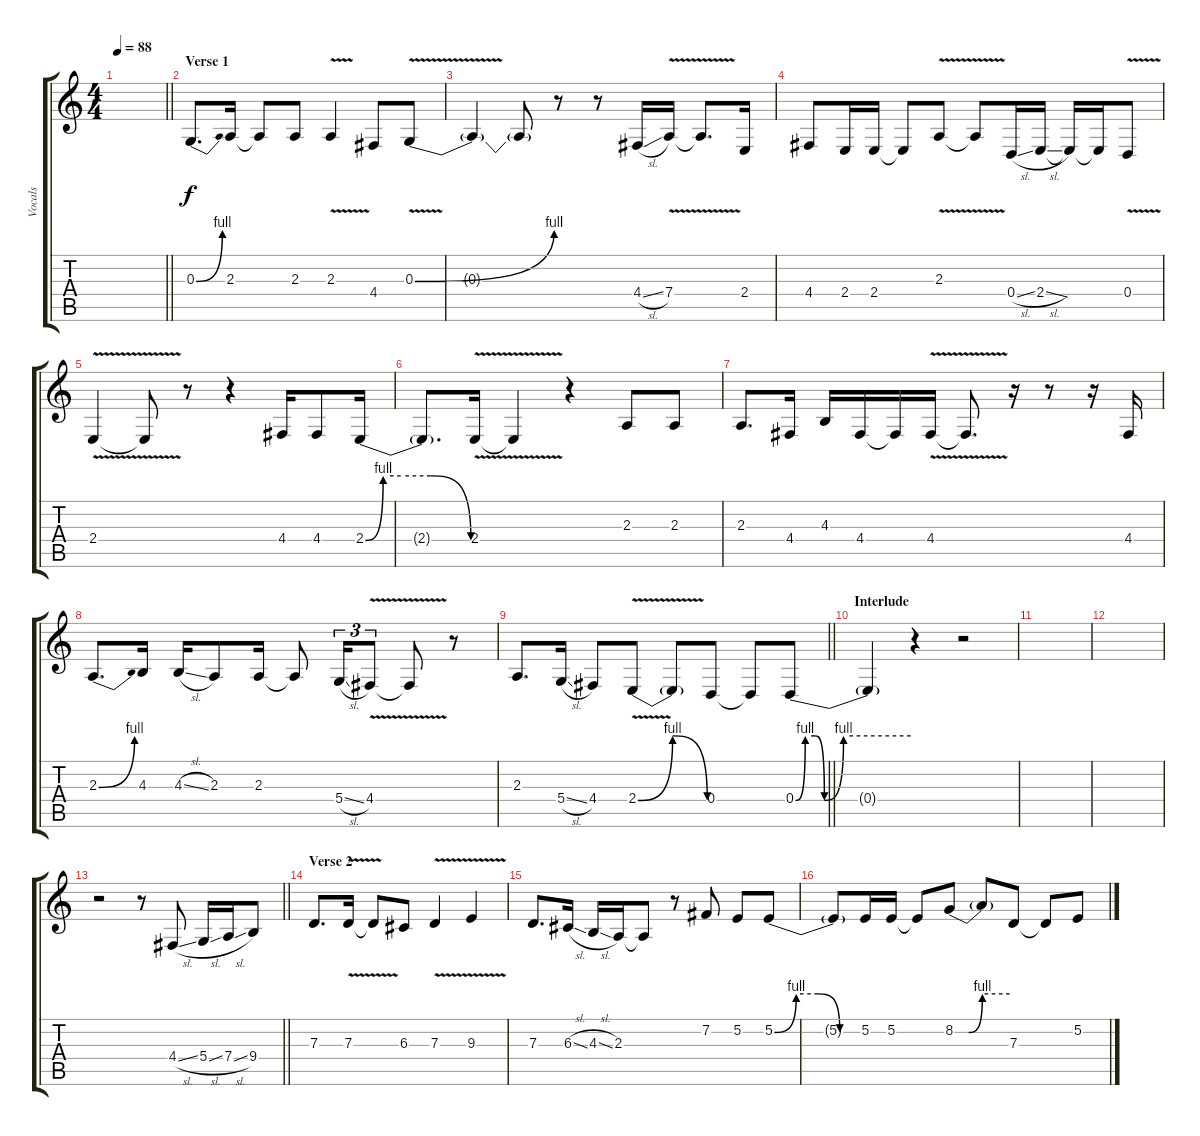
\track ("Vocals" "Vocals") {instrument ocarina}
\staff {score tabs}
\tuning (E4 B3 G3 D3 A2 E2) {hide}
\ts (4 4)
\tempo 88
\clef g2
\barLineRight lightlight
\ks c
|
\section ("" "Verse 1")
0.3{be (bend 0 0 60 4)}.8{d} 2.3.16 2.3{t}.8 2.3.8 2.3{v}.4 4.4.8 0.3{be (bend 0 0 60 4) v}.8 |
0.3{t}.4 0.3{t}.8 r.8 r.8 4.4{sl}.16 7.4{v}.16 7.4{t}.8{d} 2.4.16 |
4.4.8 2.4.16 2.4.16 2.4{t}.8 2.3{v}.8 2.3{t}.8 0.4{sl}.16 2.4{sl}.16 2.4{t}.16 2.4{t}.16 0.4{v}.8 |
2.4{v}.4 2.4{t}.8 r.8 r.4 4.4.16 4.4.8 2.4{be (custom 0 0 10 4 20 4 37 4 60 0)}.16 |
2.4{t}.8{d} 2.4{v}.16 2.4{t}.4 r.4 2.3.8 2.3.8 |
2.3.8{d} 4.4.16 4.3.16 4.4.16 4.4{t}.16 4.4{v}.16 4.4{t}.8{d} r.16 r.8 r.16 4.4.16 |
2.3{be (bend 0 0 60 4)}.8{d} 4.3.16 4.3{sl}.16 2.3.8 2.3.16 2.3{t}.8 5.4{sl}.16{tu (3 2)} 4.4{v}.8{tu (3 2)} 4.4{t}.8 r.8 |
\barLineRight lightlight
2.3.8{d} 5.4{sl}.16 4.4.8 2.4{be (bendrelease 0 0 15 4 30 4 60 0) v}.8 2.4{t}.8 0.4.8 0.4{t}.8 0.4{be (custom 0 0 5 4 10 4 15 0 25 4 60 4)}.8 |
\section ("" "Interlude")
0.4{t}.4 r.4 r.2 |
|
|
\barLineRight lightlight
r.2 r.8 4.4{sl}.8 5.4{sl}.16 7.4{sl}.16 9.4.8 |
\section ("" "Verse 2")
7.3.8{d} 7.3{v}.16 7.3{t}.8 6.3.8 7.3{v}.4 9.3{v}.4 |
7.3.8{d} 6.3{sl}.16 4.3{sl}.16 2.3.16 2.3{t}.8 r.8 7.2.8 5.2.8 5.2{be (custom 0 0 15 4 30 4 45 0 60 0)}.8 |
5.2{t}.8 5.2.16 5.2.16 5.2{t}.8 8.2{be (custom 0 0 15 0 30 4 60 4)}.8 8.2{t}.8 7.3.8 7.3{t}.8 5.2.8
